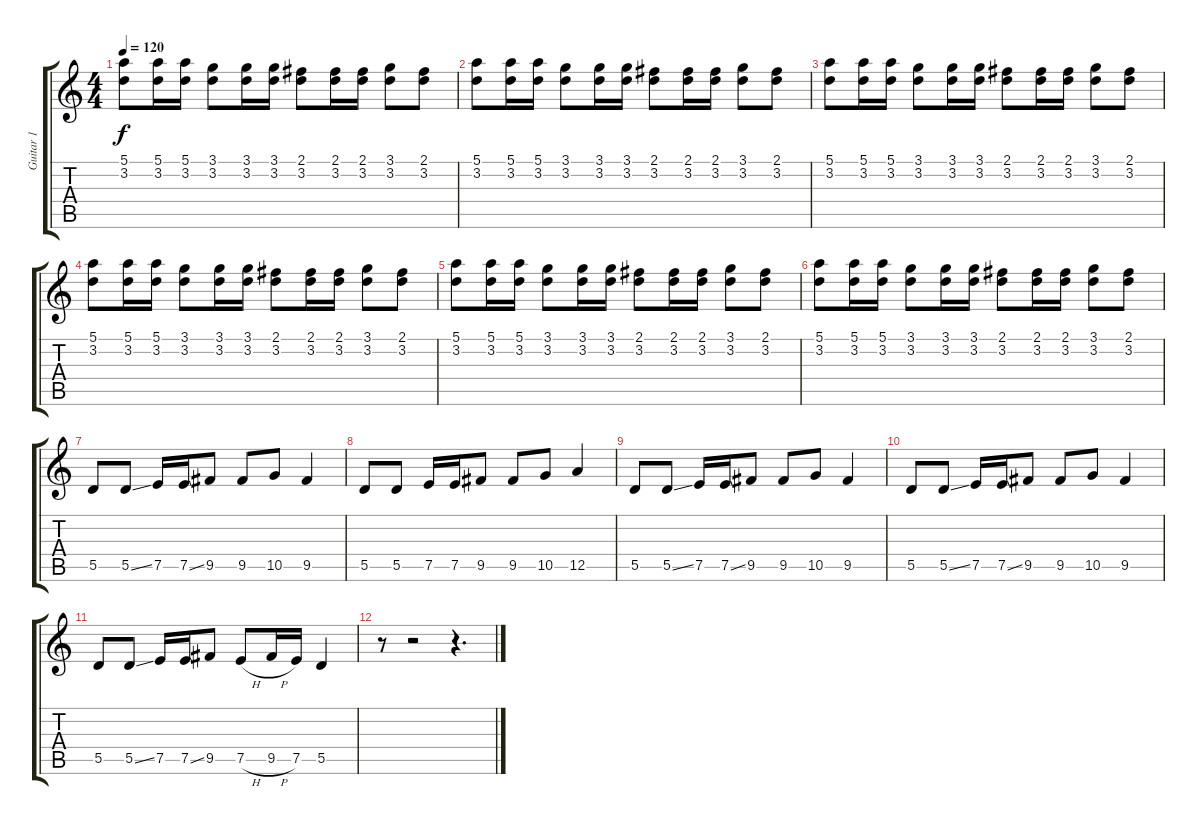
\track ("Guitar 1" "Guitar 1") {instrument distortionguitar}
\staff {score tabs}
\tuning (E4 B3 G3 D3 A2 E2) {hide}
\ts (4 4)
\tempo 120
\clef g2
\ks c
(5.1 3.2).8{dy f instrument distortionguitar} (5.1 3.2).16 (5.1 3.2).16 (3.1 3.2).8 (3.1 3.2).16 (3.1 3.2).16 (2.1 3.2).8 (2.1 3.2).16 (2.1 3.2).16 (3.1 3.2).8 (2.1 3.2).8 |
(5.1 3.2).8 (5.1 3.2).16 (5.1 3.2).16 (3.1 3.2).8 (3.1 3.2).16 (3.1 3.2).16 (2.1 3.2).8 (2.1 3.2).16 (2.1 3.2).16 (3.1 3.2).8 (2.1 3.2).8 |
(5.1 3.2).8 (5.1 3.2).16 (5.1 3.2).16 (3.1 3.2).8 (3.1 3.2).16 (3.1 3.2).16 (2.1 3.2).8 (2.1 3.2).16 (2.1 3.2).16 (3.1 3.2).8 (2.1 3.2).8 |
(5.1 3.2).8 (5.1 3.2).16 (5.1 3.2).16 (3.1 3.2).8 (3.1 3.2).16 (3.1 3.2).16 (2.1 3.2).8 (2.1 3.2).16 (2.1 3.2).16 (3.1 3.2).8 (2.1 3.2).8 |
(5.1 3.2).8 (5.1 3.2).16 (5.1 3.2).16 (3.1 3.2).8 (3.1 3.2).16 (3.1 3.2).16 (2.1 3.2).8 (2.1 3.2).16 (2.1 3.2).16 (3.1 3.2).8 (2.1 3.2).8 |
(5.1 3.2).8 (5.1 3.2).16 (5.1 3.2).16 (3.1 3.2).8 (3.1 3.2).16 (3.1 3.2).16 (2.1 3.2).8 (2.1 3.2).16 (2.1 3.2).16 (3.1 3.2).8 (2.1 3.2).8 |
5.5.8 5.5{ss}.8 7.5.16 7.5{ss}.16 9.5.8 9.5.8 10.5.8 9.5.4 |
5.5.8 5.5.8 7.5.16 7.5.16 9.5.8 9.5.8 10.5.8 12.5.4 |
5.5.8 5.5{ss}.8 7.5.16 7.5{ss}.16 9.5.8 9.5.8 10.5.8 9.5.4 |
5.5.8 5.5{ss}.8 7.5.16 7.5{ss}.16 9.5.8 9.5.8 10.5.8 9.5.4 |
5.5.8 5.5{ss}.8 7.5.16 7.5{ss}.16 9.5.8 7.5{h}.8 9.5{h}.16 7.5.16 5.5.4 |
r.8 r.2 r.4{d}
